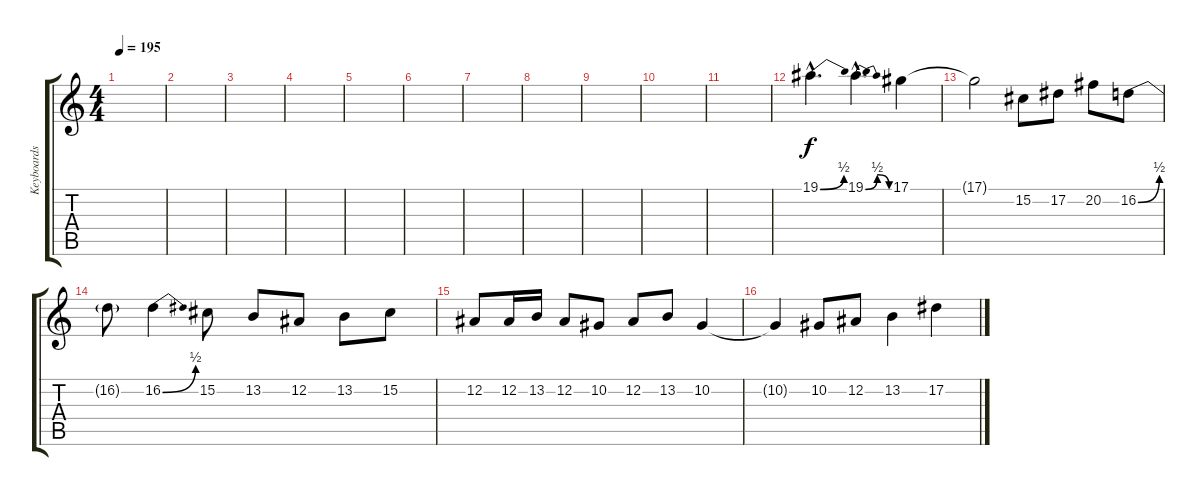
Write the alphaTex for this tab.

\track ("Keyboards 5" "Keyboards ") {instrument lead2sawtooth}
\staff {score tabs}
\tuning (Eb4 Bb3 Gb3 Db3 Ab2 Eb2) {hide}
\ts (4 4)
\tempo 195
\clef g2
\ks c
|
|
|
|
|
|
|
|
|
|
|
19.1{be (bend 0 0 60 2) hac}.4{d} 19.1{be (bendrelease 0 0 30 2 45 2 60 0) hac}.4{d} 17.1.4 |
17.1{t}.2 15.2.8 17.2.8 20.2.8 16.2{be (bend 0 0 60 2)}.8 |
16.2{t}.8 16.2{be (bend 0 0 60 2)}.4 15.2.8 13.2.8 12.2.8 13.2.8 15.2.8 |
12.2.8 12.2.16 13.2.16 12.2.8 10.2.8 12.2.8 13.2.8 10.2.4 |
10.2{t}.4 10.2.8 12.2.8 13.2.4 17.2.4
